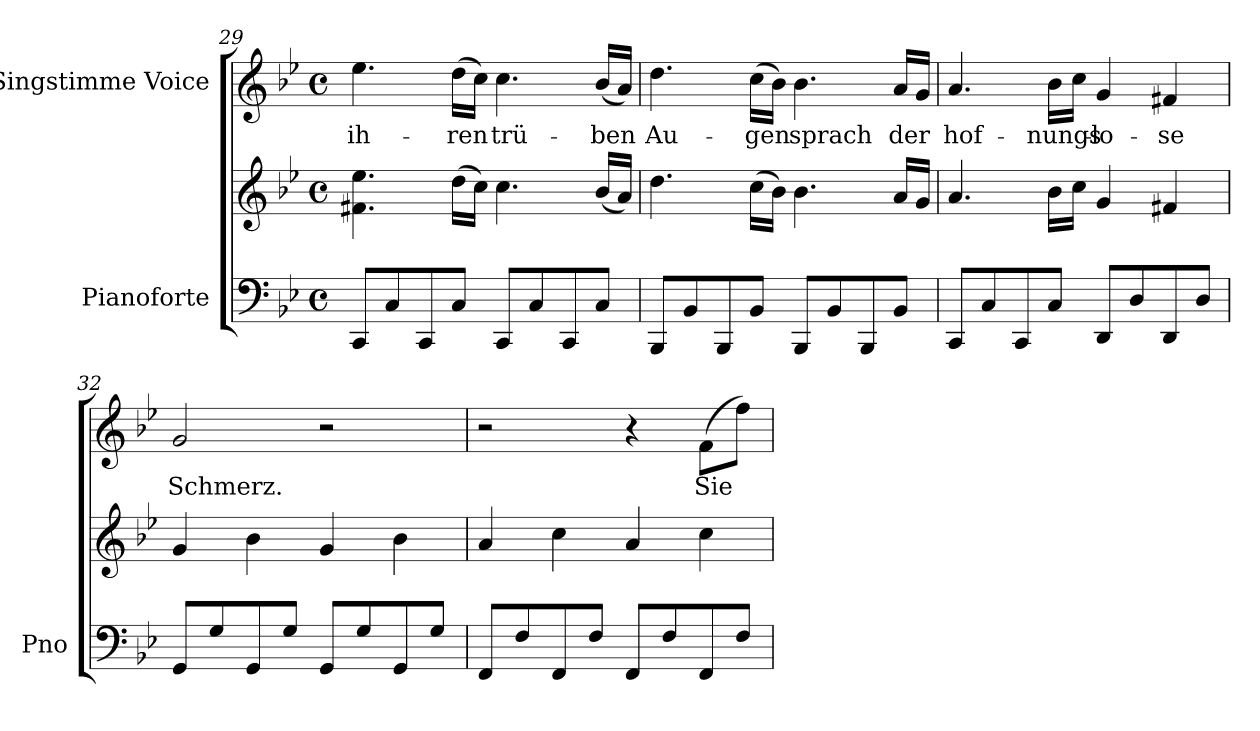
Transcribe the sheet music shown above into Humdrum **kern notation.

**kern	**kern	**kern	**text
*part2	*part2	*part1	*part1
*staff3	*staff2	*staff1	*staff1
*I"Pianoforte	*	*I"Singstimme Voice	*
*I'Pno	*	*	*
!!LO:LB:g=z
*clefF4	*clefG2	*clefG2	*
*k[b-e-]	*k[b-e-]	*k[b-e-]	*
*M4/4	*M4/4	*M4/4	*
*met(c)	*met(c)	*met(c)	*
=29	=29	=29	=29
!	!	!	!LO:LY:b
8CC/L	4.f#X\ 4.ee-\	4.ee-\	ih-
8C/	.	.	.
8CC/	.	.	.
!	!	!	!LO:LY:b
8C/J	(16dd\LL	(16dd\LL	-ren
.	16cc\JJ)	16cc\JJ)	.
!	!	!	!LO:LY:b
8CC/L	4.cc\	4.cc\	trü-
8C/	.	.	.
8CC/	.	.	.
!	!	!	!LO:LY:b
8C/J	(16b-/LL	(16b-/LL	-ben
.	16a/JJ)	16a/JJ)	.
=30	=30	=30	=30
!	!	!	!LO:LY:b
8BBB-/L	4.dd\	4.dd\	Au-
8BB-/	.	.	.
8BBB-/	.	.	.
!	!	!	!LO:LY:b
8BB-/J	(16cc\LL	(16cc\LL	-gen
.	16b-\JJ)	16b-\JJ)	.
!	!	!	!LO:LY:b
8BBB-/L	4.b-\	4.b-\	sprach
8BB-/	.	.	.
8BBB-/	.	.	.
!	!	!	!LO:LY:b
8BB-/J	16a/LL	16a/LL	der
.	16g/JJ	16g/JJ	.
!!LO:PB:g=z
=31	=31	=31	=31
!	!	!	!LO:LY:b
8CC/L	4.a/	4.a/	hof-
8C/	.	.	.
8CC/	.	.	.
!	!	!	!LO:LY:b
8C/J	16b-\LL	16b-\LL	-nungs-
.	16cc\JJ	16cc\JJ	.
!	!	!	!LO:LY:b
8DD/L	4g/	4g/	-lo-
8D/	.	.	.
!	!	!	!LO:LY:b
8DD/	4f#X/	4f#X/	-se
8D/J	.	.	.
=32	=32	=32	=32
!	!	!	!LO:LY:b
8GG/L	4g/	2g/	Schmerz.
8G/	.	.	.
8GG/	4b-\	.	.
8G/J	.	.	.
8GG/L	4g/	2r	.
8G/	.	.	.
8GG/	4b-\	.	.
8G/J	.	.	.
=33	=33	=33	=33
8FF/L	4a/	2r	.
8F/	.	.	.
8FF/	4cc\	.	.
8F/J	.	.	.
8FF/L	4a/	4r	.
8F/	.	.	.
!	!	!	!LO:LY:b
8FF/	4cc\	(8f\L	Sie
8F/J	.	8ff\J)	.
=	=	=	=
*-	*-	*-	*-
